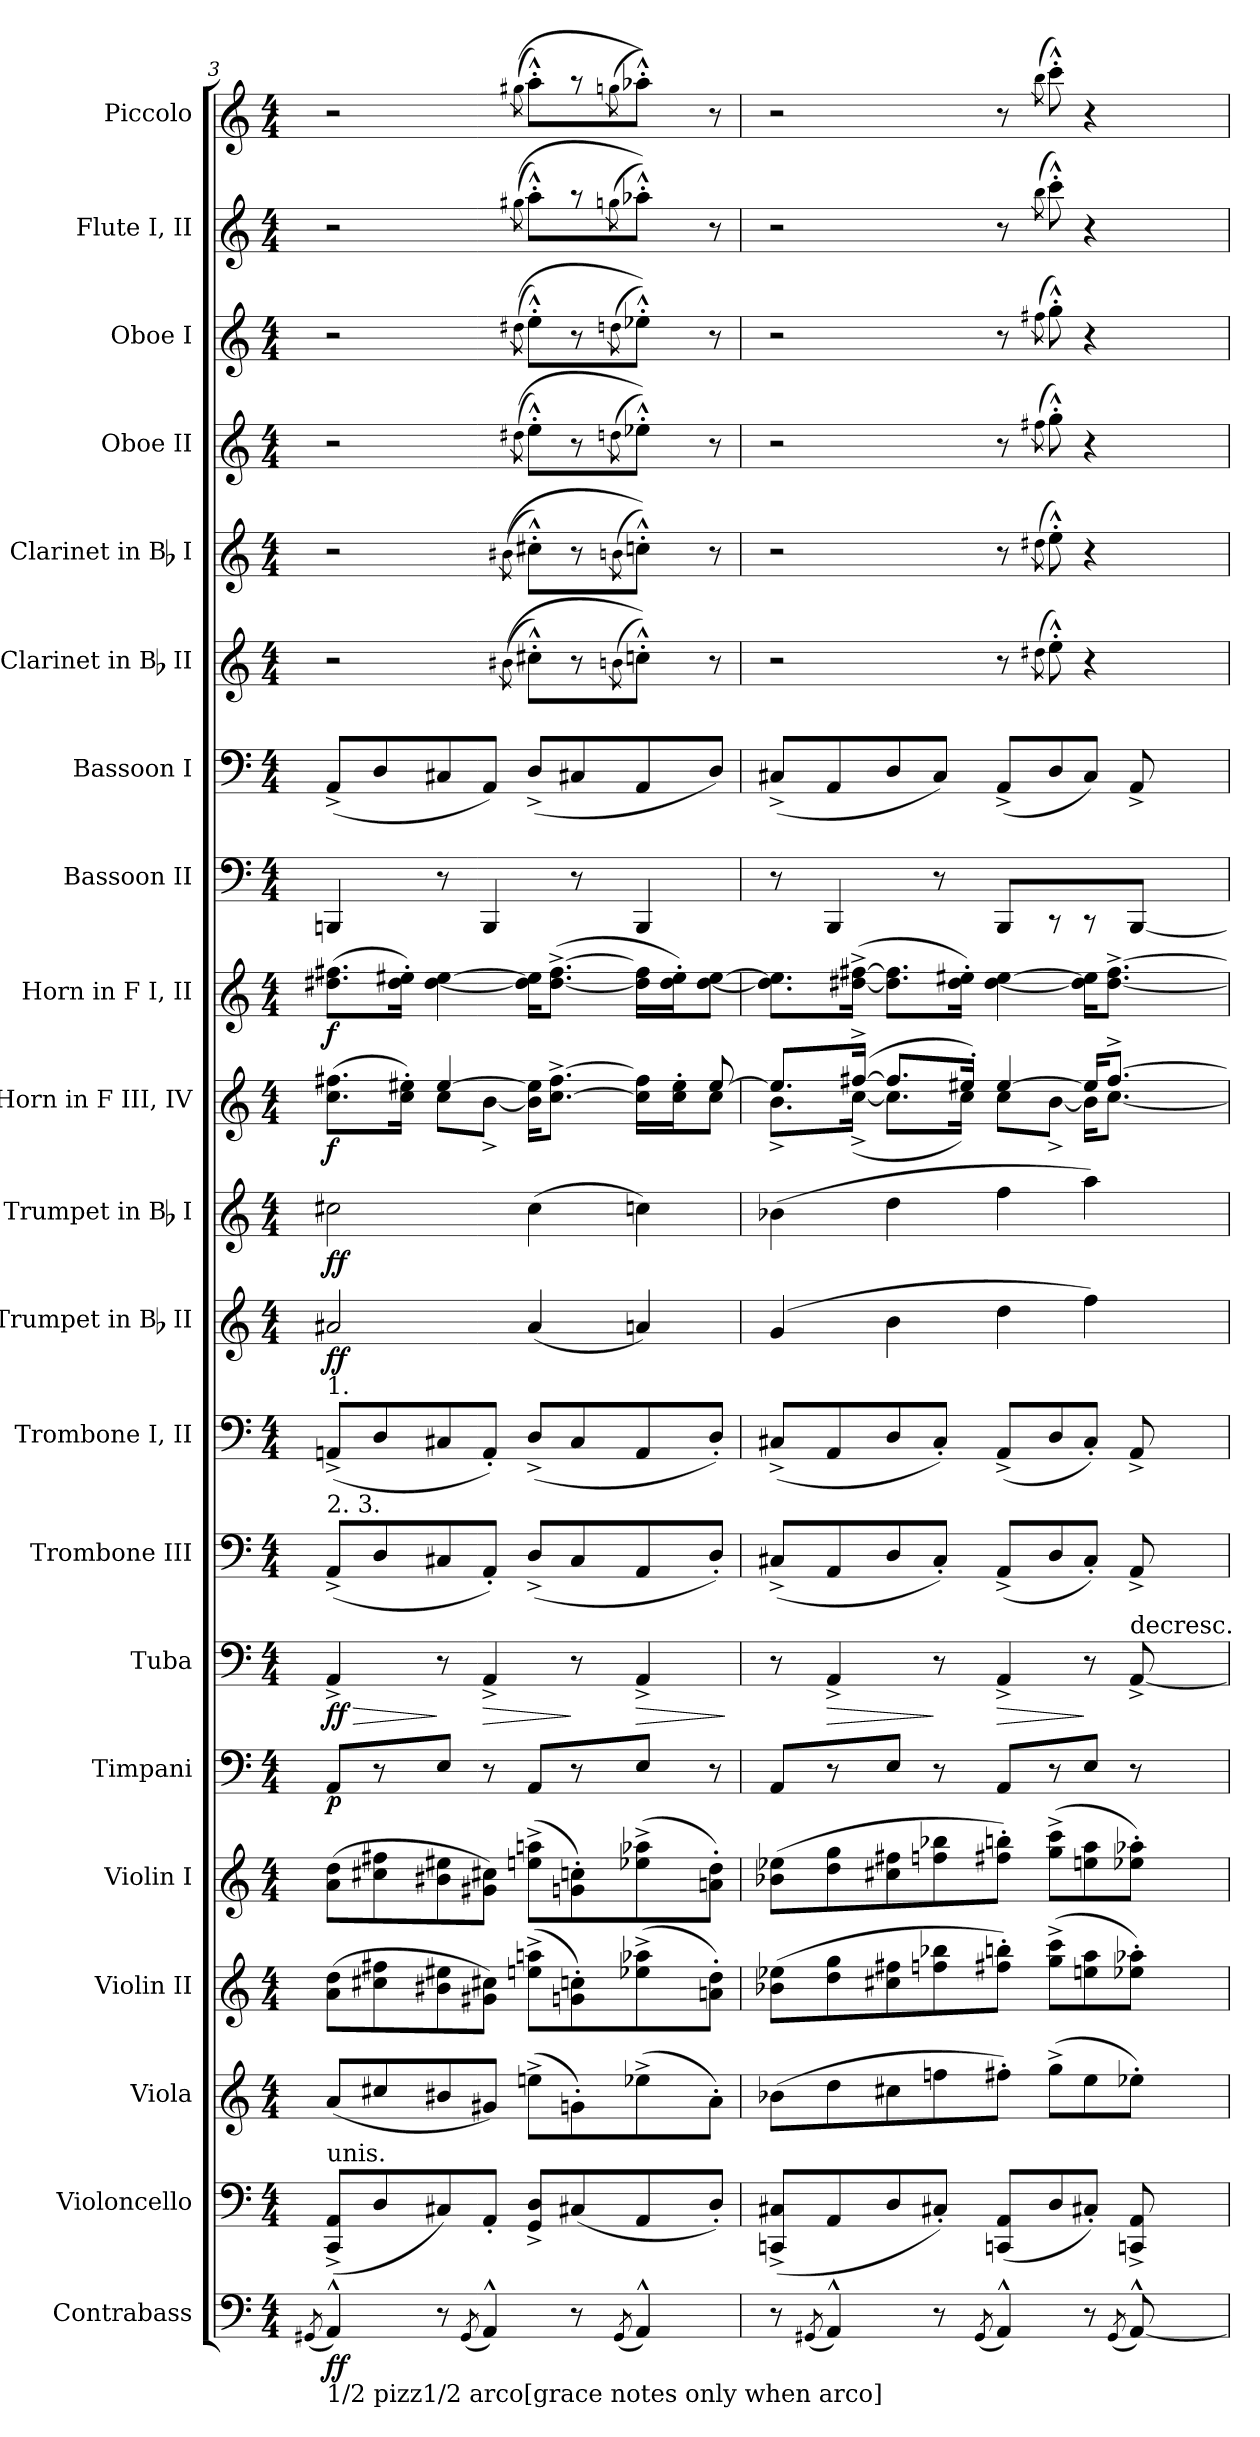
**kern	**dynam	**kern	**kern	**kern	**kern	**kern	**dynam	**kern	**dynam	**kern	**kern	**kern	**dynam	**kern	**dynam	**kern	**dynam	**kern	**dynam	**kern	**kern	**kern	**kern	**kern	**kern	**kern	**kern
*part21	*part21	*part20	*part19	*part18	*part17	*part16	*part16	*part15	*part15	*part14	*part13	*part12	*part12	*part11	*part11	*part10	*part10	*part9	*part9	*part8	*part7	*part6	*part5	*part4	*part3	*part2	*part1
*staff21	*staff21	*staff20	*staff19	*staff18	*staff17	*staff16	*staff16	*staff15	*staff15	*staff14	*staff13	*staff12	*staff12	*staff11	*staff11	*staff10	*staff10	*staff9	*staff9	*staff8	*staff7	*staff6	*staff5	*staff4	*staff3	*staff2	*staff1
*I"Contrabass	*	*I"Violoncello	*I"Viola	*I"Violin II	*I"Violin I	*I"Timpani	*	*I"Tuba	*	*I"Trombone III	*I"Trombone I, II	*I"Trumpet in Bb II	*	*I"Trumpet in Bb I	*	*I"Horn in F III, IV	*	*I"Horn in F I, II	*	*I"Bassoon II	*I"Bassoon I	*I"Clarinet in Bb II	*I"Clarinet in Bb I	*I"Oboe II	*I"Oboe I	*I"Flute I, II	*I"Piccolo
*I'Cb.	*	*I'Vc.	*I'Vla.	*I'Vln. II	*I'Vln. I	*I'Timp.	*	*I'Tba.	*	*	*I'Tbn. I	*I'Tpt.	*	*I'Tpt.	*	*I'Hn.	*	*I'Hn.	*	*I'Bsn.	*I'Bsn.	*I'Cl.	*I'Cl.	*I'Ob.	*I'Ob.	*I'Fl.	*I'Picc.
*clefF4	*	*clefF4	*clefG2	*clefG2	*clefG2	*clefF4	*	*clefF4	*	*clefF4	*clefF4	*clefG2	*	*clefG2	*	*clefG2	*	*clefG2	*	*clefF4	*clefF4	*clefG2	*clefG2	*clefG2	*clefG2	*clefG2	*clefG2
*	*	*	*	*	*	*	*	*	*	*	*	*ITrd1c2	*	*ITrd1c2	*	*ITrd4c7	*	*ITrd4c7	*	*	*	*ITrd1c2	*ITrd1c2	*	*	*	*
*k[]	*	*k[]	*k[]	*k[]	*k[]	*k[]	*	*k[]	*	*k[]	*k[]	*k[b-e-]	*	*k[b-e-]	*	*k[b-]	*	*k[b-]	*	*k[]	*k[]	*k[b-e-]	*k[b-e-]	*k[]	*k[]	*k[]	*k[]
*M4/4	*	*M4/4	*M4/4	*M4/4	*M4/4	*M4/4	*	*M4/4	*	*M4/4	*M4/4	*M4/4	*	*M4/4	*	*M4/4	*	*M4/4	*	*M4/4	*M4/4	*M4/4	*M4/4	*M4/4	*M4/4	*M4/4	*M4/4
=3	=3	=3	=3	=3	=3	=3	=3	=3	=3	=3	=3	=3	=3	=3	=3	=3	=3	=3	=3	=3	=3	=3	=3	=3	=3	=3	=3
(8qGG#X/	.	.	.	.	.	.	.	.	.	.	.	.	.	.	.	.	.	.	.	.	.	.	.	.	.	.	.
!	!	!	!	!	!	!	!	!	!	!	!LO:TX:a:t=1.	!	!	!	!	!	!	!	!	!	!	!	!	!	!	!	!
!	!	!	!	!	!	!	!	!	!	!LO:TX:a:t=2. 3.	!	!	!	!	!	!	!	!	!	!	!	!	!	!	!	!	!
!	!	!LO:TX:a:t=unis.	!	!	!	!	!	!	!	!	!	!	!	!	!	!	!	!	!	!	!	!	!	!	!	!	!
!LO:TX:b:t=1/2 pizz1/2 arco[grace notes only when arco]	!	!	!	!	!	!	!	!	!	!	!	!	!	!	!	!	!	!	!	!	!	!	!	!	!	!	!
!	!	!	!	!	!	!	!	!	!LO:HP:b	!	!	!	!	!	!	!	!	!	!	!	!	!	!	!	!	!	!
*	*	*	*	*	*	*	*	*	*	*	*	*	*	*	*	*^	*	*	*	*	*	*	*	*	*	*	*
4AA^^)	ff	(8CC^ 8AA^L	(8aL	(8a 8ddL	(8a 8ddL	8AAL	p	4AA^	> ff	(8AA^L	(8AAn^L	2g#X	ff	2bn	ff	(8.f 8.bnL	4ryy	f	(8.g#X 8.bnL	f	4BBBn	(8AA^L	2r	2r	2r	2r	2r	2r
.	.	8D	8cc#X	8cc#X 8ff#X	8cc#X 8ff#X	8r	.	.	.	8D	8D	.	.	.	.	.	.	.	.	.	.	8D	.	.	.	.	.	.
.	.	.	.	.	.	.	.	.	.	.	.	.	.	.	.	16f' 16a#X'Jk)	.	.	16g#' 16a#X'Jk)	.	.	.	.	.	.	.	.	.
8r	.	8C#X)	8b#X	8b#X 8ee#X	8b#X 8ee#X	8EJ	.	8r	]	8C#X	8C#X	.	.	.	.	[4a#	8fL	.	[4g# [4a#	.	8r	8C#X	.	.	.	.	.	.
(8qGG#/	.	.	.	.	.	.	.	.	.	.	.	.	.	.	.	.	.	.	.	.	.	.	.	.	.	.	.	.
!	!	!	!	!	!	!	!	!	!LO:HP:b	!	!	!	!	!	!	!	!	!	!	!	!	!	!	!	!	!	!	!
4AA^^)	.	8AA'J	8g#XJ)	8g#X 8cc#XJ)	8g#X 8cc#XJ)	8r	.	4AA^	>	8AA'J)	8AA'J)	.	.	.	.	.	[8e^J	.	.	.	4BBB	8AAJ)	.	.	.	.	.	.
.	.	.	.	.	.	.	.	.	.	.	.	.	.	.	.	.	.	.	.	.	.	.	((8qa#X\	((8qa#X\	((8qdd#X\	((8qdd#X\	((8qgg#X\	((8qgg#X\
.	.	8GG^ 8D^L	(8een^L	(8een^ 8aan^L	(8een^ 8aan^L	8AAL	.	.	.	(8D^L	(8D^L	(4g#	.	(4b	.	16e] 16a#]KL	4ryy	.	16g#] 16a#]KL	.	.	(8D^L	8bn'^^L)	8bn'^^L)	8ee'^^L)	8ee'^^L)	8aa'^^L)	8aa'^^L)
.	.	.	.	.	.	.	.	.	.	.	.	.	.	.	.	([8.f^ [8.b^J	.	.	([8.g#^ [8.b^J	.	.	.	.	.	.	.	.	.
8r	.	(8C#X	8gn')	8gn' 8ccn')	8gn' 8ccn')	8r	.	8r	]	8C#	8C#	.	.	.	.	.	.	.	.	.	8r	8C#X	8r	8r	8r	8r	8r	8r
(8qGG#/	.	.	.	.	.	.	.	.	.	.	.	.	.	.	.	.	.	.	.	.	.	.	(8qan\	(8qan\	(8qddn\	(8qddn\	(8qggn\	(8qggn\
!	!	!	!	!	!	!	!	!	!LO:HP:b	!	!	!	!	!	!	!	!	!	!	!	!	!	!	!	!	!	!	!
4AA^^)	.	8AA	(8ee-X^	(8ee-X^ 8aa-X^	(8ee-X^ 8aa-X^	8EJ	.	4AA^	>	8AA	8AA	4gn)	.	4b-X)	.	16ryy	16f] 16b]LL	.	16g#] 16b]LL	.	4BBB	8AA	8b-X'^^J))	8b-X'^^J))	8ee-X'^^J))	8ee-X'^^J))	8aa-X'^^J))	8aa-X'^^J))
.	.	.	.	.	.	.	.	.	.	.	.	.	.	.	.	16ryy)	16f' 16a#'J	.	16g#' 16a#'J)	.	.	.	.	.	.	.	.	.
.	.	8D'J)	8a'J)	8an' 8dd'J)	8an' 8dd'J)	8r	.	.	.	8D'J)	8D'J)	.	.	.	.	[8a#	8fJ	.	[8g# [8a#J	.	.	8DJ)	8r	8r	8r	8r	8r	8r
*	*	*	*	*	*	*	*	*	*	*	*	*	*	*	*	*v	*v	*	*	*	*	*	*	*	*	*	*	*
.	.	.	.	.	.	.	.	.	]	.	.	.	.	.	.	.	.	.	.	.	.	.	.	.	.	.	.
=4	=4	=4	=4	=4	=4	=4	=4	=4	=4	=4	=4	=4	=4	=4	=4	=4	=4	=4	=4	=4	=4	=4	=4	=4	=4	=4	=4
*	*	*	*	*	*	*	*	*	*	*	*	*	*	*	*	*^	*	*	*	*	*	*	*	*	*	*	*
8r	.	(8CCn^ 8C#X^L	(8b-XL	(8b-X 8ee-XL	(8b-X 8ee-XL	8AAL	.	8r	.	(8C#X^L	(8C#X^L	(4f	.	(4a-X	.	8.a#L]	8.e^L	.	8.g#] 8.a#]L	.	8r	(8C#X^L	2r	2r	2r	2r	2r	2r
(8qGG#X/	.	.	.	.	.	.	.	.	.	.	.	.	.	.	.	.	.	.	.	.	.	.	.	.	.	.	.	.
!	!	!	!	!	!	!	!	!	!LO:HP:b	!	!	!	!	!	!	!	!	!	!	!	!	!	!	!	!	!	!	!
4AA^^)	.	8AA	8dd	8dd 8gg	8dd 8gg	8r	.	4AA^	>	8AA	8AA	.	.	.	.	.	.	.	.	.	4BBB	8AA	.	.	.	.	.	.
.	.	.	.	.	.	.	.	.	.	.	.	.	.	.	.	([16bn^Jk	([16f^Jk	.	([16g#X^ [16bn^Jk	.	.	.	.	.	.	.	.	.
.	.	8D	8cc#X	8cc#X 8ff#X	8cc#X 8ff#X	8EJ	.	.	.	8D	8D	4a	.	4cc	.	8.bL]	8.fL]	.	8.g#] 8.b]L	.	.	8D	.	.	.	.	.	.
8r	.	8C#X'J)	8ffn	8ffn 8bb-X	8ffn 8bb-X	8r	.	8r	]	8C#'J)	8C#'J)	.	.	.	.	.	.	.	.	.	8r	8C#J)	.	.	.	.	.	.
.	.	.	.	.	.	.	.	.	.	.	.	.	.	.	.	16a#X'Jk)	16fJk)	.	16g#' 16a#X'Jk)	.	.	.	.	.	.	.	.	.
(8qGG#/	.	.	.	.	.	.	.	.	.	.	.	.	.	.	.	.	.	.	.	.	.	.	.	.	.	.	.	.
!	!	!	!	!	!	!	!	!	!LO:HP:b	!	!	!	!	!	!	!	!	!	!	!	!	!	!	!	!	!	!	!
4AA^^)	.	(8CCn 8AAL	8ff#X'J)	8ff#X' 8bbn'J)	8ff#X' 8bbn'J)	8AAL	.	4AA^	>	(8AA^L	(8AA^L	4cc	.	4ee-	.	[4a#	8fL	.	[4g# [4a#	.	8BBBL	(8AA^L	8r	8r	8r	8r	8r	8r
.	.	.	.	.	.	.	.	.	.	.	.	.	.	.	.	.	.	.	.	.	.	.	(8qcc#X\	(8qcc#X\	(8qff#X\	(8qff#X\	(8qbb\	(8qbb\
.	.	8D	(8gg^L	(8gg^ 8ccc^L	(8gg^ 8ccc^L	8r	.	.	.	8D	8D	.	.	.	.	.	[8e^J	.	.	.	8r	8D	8dd'^^)	8dd'^^)	8gg'^^)	8gg'^^)	8ccc'^^)	8ccc'^^)
8r	.	8C#X'J)	8ee	8een 8aa	8een 8aa	8EJ	.	8r	]	8C#'J)	8C#'J)	4ee-)	.	4gg)	.	16a#KL]	16eKL]	.	16g#] 16a#]KL	.	8r	8C#J)	4r	4r	4r	4r	4r	4r
.	.	.	.	.	.	.	.	.	.	.	.	.	.	.	.	[8.b^J	[8.fJ	.	[8.g#^ [8.b^J	.	.	.	.	.	.	.	.	.
(8qGG#/	.	.	.	.	.	.	.	.	.	.	.	.	.	.	.	.	.	.	.	.	.	.	.	.	.	.	.	.
!	!	!	!	!	!	!	!	!LO:TX:t=decresc.	!	!	!	!	!	!	!	!	!	!	!	!	!	!	!	!	!	!	!	!
[8AA^^)	.	8CCn^ 8AA^	8ee-X'J)	8ee-X' 8aa-X'J)	8ee-X' 8aa-X'J)	8r	.	[8AA^	.	8AA^	8AA^	.	.	.	.	.	.	.	.	.	[8BBBJ	8AA^	.	.	.	.	.	.
*	*	*	*	*	*	*	*	*	*	*	*	*	*	*	*	*v	*v	*	*	*	*	*	*	*	*	*	*	*
=	=	=	=	=	=	=	=	=	=	=	=	=	=	=	=	=	=	=	=	=	=	=	=	=	=	=	=
*-	*-	*-	*-	*-	*-	*-	*-	*-	*-	*-	*-	*-	*-	*-	*-	*-	*-	*-	*-	*-	*-	*-	*-	*-	*-	*-	*-
